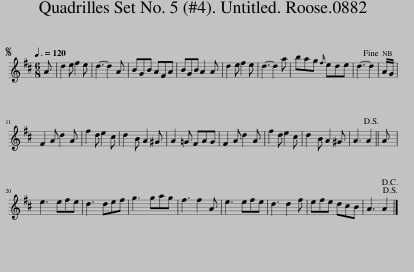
X:1
L:1/8
Q:3/8=120
M:6/8
I:linebreak $
K:D
V:1 treble
V:1
S A | d2 e f2 e | d3- d2 A | BGB AFA | BGB A2 A | %5
 d2 e f2 e | d3- d2 a | bag{f} ede | d3- d2!fine! | A/G/ |$ %10
 F2 A d2 A | f2 d e2 c | d2 B A2 ^G | A2 =G FAG | F2 A d2 A | %15
 f2 d e2 c | d2 B A2 ^G | A3 A2!D.S.! || A |$ e3 efe | %20
 d3 def | g3 gag | f3 f2 A | e3 efe | d3 d2 f | %25
 efe dcB | A3 A2!D.S.!!D.C.! |] %27
